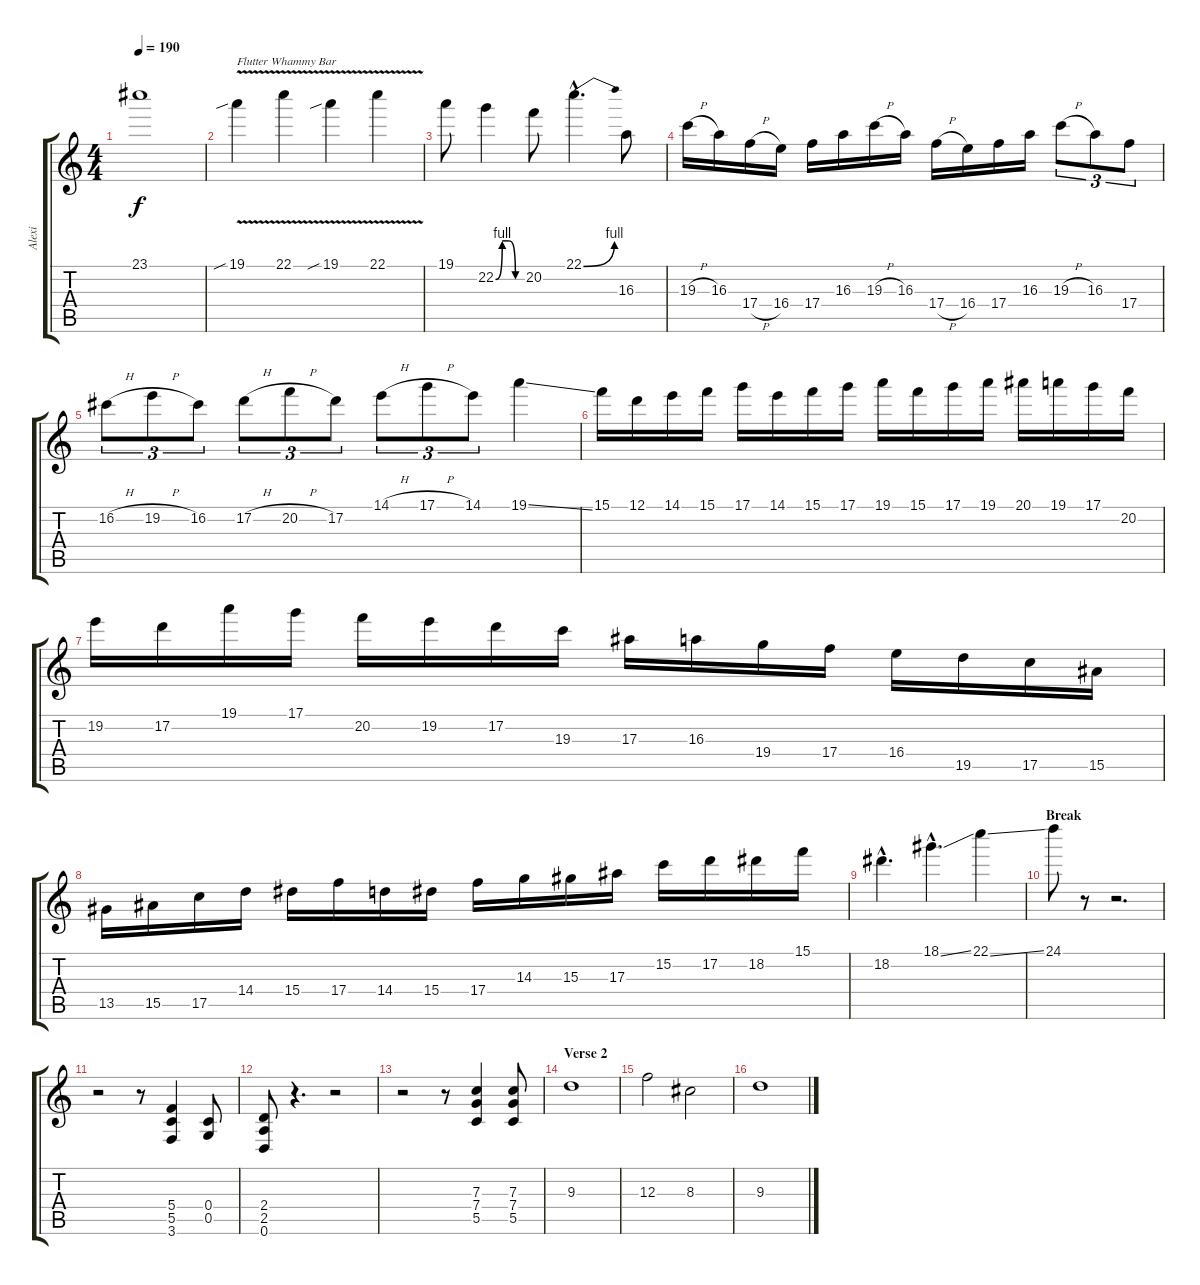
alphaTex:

\track ("Alexi" "Alexi") {instrument distortionguitar}
\staff {score tabs}
\tuning (D4 A3 F3 C3 G2 D2) {hide}
\ts (4 4)
\tempo 190
\clef g2
\ks c
23.1.1{dy f} |
19.1{v sib}.4{txt "Flutter Whammy Bar"} 22.1{v}.4 19.1{v sib}.4 22.1{v}.4 |
19.1.8 22.2{be (custom 0 0 15 4 30 4 45 0 60 0)}.4 20.2.8 22.1{be (bend 0 0 60 4) hac}.4{d} 16.3.8 |
19.3{h}.16 16.3.16 17.4{h}.16 16.4.16 17.4.16 16.3.16 19.3{h}.16 16.3.16 17.4{h}.16 16.4.16 17.4.16 16.3.16 19.3{h}.8{tu (3 2)} 16.3.8{tu (3 2)} 17.4.8{tu (3 2)} |
16.2{h}.8{tu (3 2)} 19.2{h}.8{tu (3 2)} 16.2.8{tu (3 2)} 17.2{h}.8{tu (3 2)} 20.2{h}.8{tu (3 2)} 17.2.8{tu (3 2)} 14.1{h}.8{tu (3 2)} 17.1{h}.8{tu (3 2)} 14.1.8{tu (3 2)} 19.1{ss}.4 |
15.1.16 12.1.16 14.1.16 15.1.16 17.1.16 14.1.16 15.1.16 17.1.16 19.1.16 15.1.16 17.1.16 19.1.16 20.1.16 19.1.16 17.1.16 20.2.16 |
19.2.16 17.2.16 19.1.16 17.1.16 20.2.16 19.2.16 17.2.16 19.3.16 17.3.16 16.3.16 19.4.16 17.4.16 16.4.16 19.5.16 17.5.16 15.5.16 |
13.5.16 15.5.16 17.5.16 14.4.16 15.4.16 17.4.16 14.4.16 15.4.16 17.4.16 14.3.16 15.3.16 17.3.16 15.2.16 17.2.16 18.2.16 15.1.16 |
18.2{hac}.4{d} 18.1{ss hac}.4{d} 22.1{ss}.4 |
\section ("" "Break")
24.1.8 r.8 r.2{d} |
r.2 r.8 (5.4 5.5 3.6).4 (0.4 0.5).8 |
(2.4 2.5 0.6).8 r.4{d} r.2 |
r.2 r.8 (7.3 7.4 5.5).4 (7.3 7.4 5.5).8 |
\section ("" "Verse 2")
9.3.1 |
12.3.2 8.3.2 |
9.3.1
